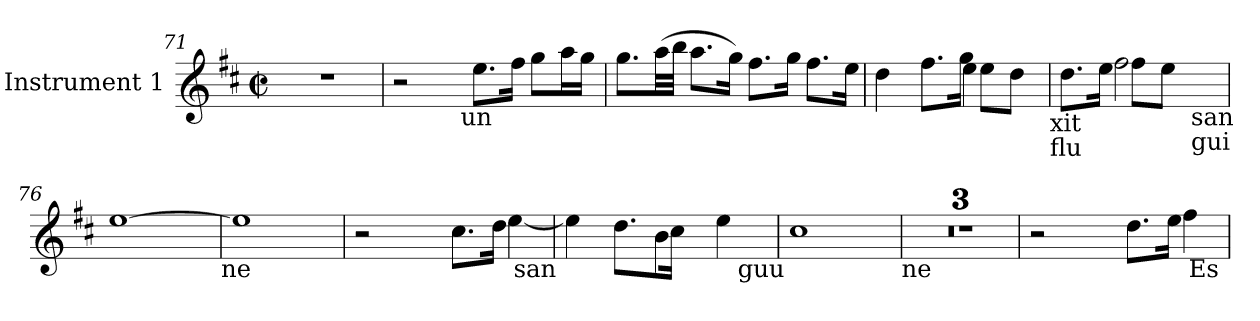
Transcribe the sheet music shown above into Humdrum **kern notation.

**kern
*part1
*staff1
*I"Instrument 1
*clefG2
*k[f#c#]
*D:
*M2/2
*met(c|)
=71
1r
=72
*^
2r	4...ryy
!	!LO:TX:b:t=un
.	2ryy
8.ee\L	.
16ff#\J	.
8gg\L	.
16aa\	.
16gg\J	.
.	32ryy
=73	=73
!LO:TX:b:t=da	!
*v	*v
8.gg\L
(<32aa\
32bb\J
8.aa\L
16gg\J)
8.ff#\L
16gg\J
8.ff#\L
16ee\J
!!LO:LB:g=z
=74
*^
4dd\	4..ryy
8.ff#\L	.
16gg\J	4ee\
8ee\L	.
8dd\J	.
.	16ryy
!	!LO:TX:b:t=xit
!	!LO:TX:b:t=flu
=75	=75
8.dd\L	8.ryy
16ee\J	2ff#\
8ff#\L	.
8ee\J	.
!LO:TX:b:t=san	!
!LO:TX:b:t=gui	!
8.ryy	.
*v	*v
=76
[>1ee
!LO:TX:b:t=ne
=77
1ee]
=78
*^
2r	8.ryy
*v	*v
8.cc#\L
*^
16dd\J	[>4ee\
!LO:TX:b:t=san	!
8.ryy	.
=79	=79
*	*^
4..ryy	4ee\]	2.ryy
.	8.dd\L	.
4b\	16cc#\J	.
.	4..ryy	.
4ee\	.	.
!	!	!LO:TX:b:t=guu
.	.	8.ryy
*v	*v	*v
=80
1cc#
!LO:TX:b:t=ne
=81
1r
=82
1r
=83
1r
=84
*^
2r	8.ryy
*v	*v
8.dd\L
*^
16ee\J	4ff#\
!LO:TX:b:t=Es	!
8.ryy	.
*v	*v
=
*-
